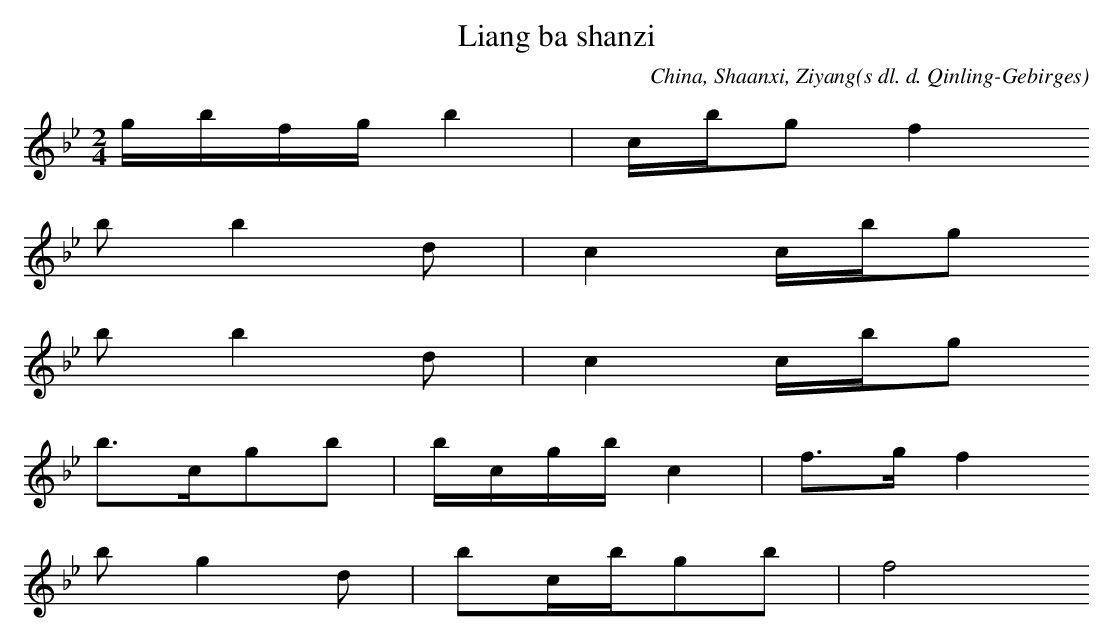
X:1
T: Liang ba shanzi
O: China, Shaanxi, Ziyang(sdl. d. Qinling-Gebirges)
M: 2/4
L: 1/16
K: Bb
gbfgb4 | cbg2f4
b2b4d2 | c4cbg2
b2b4d2 | c4cbg2
b3cg2b2 | bcgbc4 | f3gf4
b2g4d2 | b2cbg2b2 | f8
